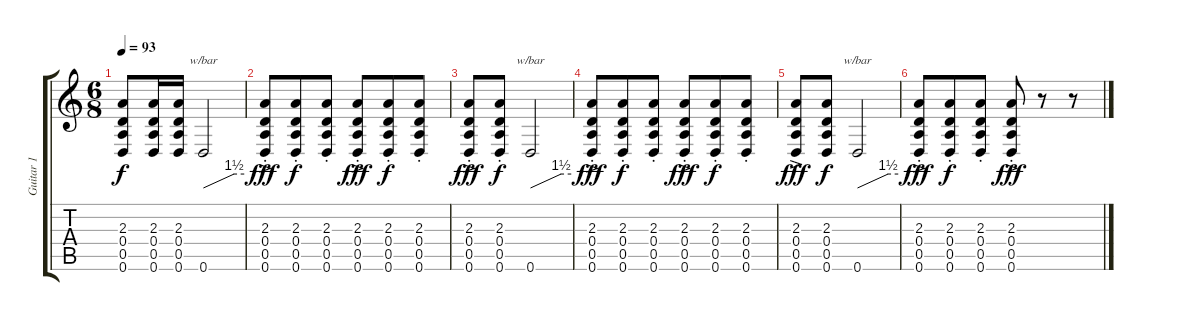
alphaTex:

\track ("Guitar 1" "Guitar 1") {instrument distortionguitar}
\staff {score tabs}
\tuning (E4 B3 G3 D3 A2 D2) {hide}
\ts (6 8)
\tempo 93
\clef g2
\ks c
(2.3 0.4 0.5 0.6).8{dy f} (2.3 0.4 0.5 0.6).16 (2.3 0.4 0.5 0.6).16 0.6.2{tbe (custom default 0 0 45 6 60 6)} |
(2.3{ac st} 0.4{ac st} 0.5{ac st} 0.6{ac st}).8{dy fff} (2.3{st} 0.4{st} 0.5{st} 0.6{st}).8{dy f} (2.3{st} 0.4{st} 0.5{st} 0.6{st}).8 (2.3{ac st} 0.4{ac st} 0.5{ac st} 0.6{ac st}).8{dy fff} (2.3{st} 0.4{st} 0.5{st} 0.6{st}).8{dy f} (2.3{st} 0.4{st} 0.5{st} 0.6{st}).8 |
(2.3{ac st} 0.4{ac st} 0.5{ac st} 0.6{ac st}).8{dy fff} (2.3{st} 0.4{st} 0.5{st} 0.6{st}).8{dy f} 0.6.2{tbe (custom default 0 0 45 6 60 6)} |
(2.3{ac st} 0.4{ac st} 0.5{ac st} 0.6{ac st}).8{dy fff} (2.3{st} 0.4{st} 0.5{st} 0.6{st}).8{dy f} (2.3{st} 0.4{st} 0.5{st} 0.6{st}).8 (2.3{ac st} 0.4{ac st} 0.5{ac st} 0.6{ac st}).8{dy fff} (2.3{st} 0.4{st} 0.5{st} 0.6{st}).8{dy f} (2.3{st} 0.4{st} 0.5{st} 0.6{st}).8 |
(2.3{ac} 0.4{ac} 0.5{ac} 0.6{ac}).8{dy fff} (2.3 0.4 0.5 0.6).8{dy f} 0.6.2{tbe (custom default 0 0 45 6 60 6)} |
(2.3{ac st} 0.4{ac st} 0.5{ac st} 0.6{ac st}).8{dy fff} (2.3{st} 0.4{st} 0.5{st} 0.6{st}).8{dy f} (2.3{st} 0.4{st} 0.5{st} 0.6{st}).8 (2.3{ac st} 0.4{ac st} 0.5{ac st} 0.6{ac st}).8{dy fff} r.8 r.8
